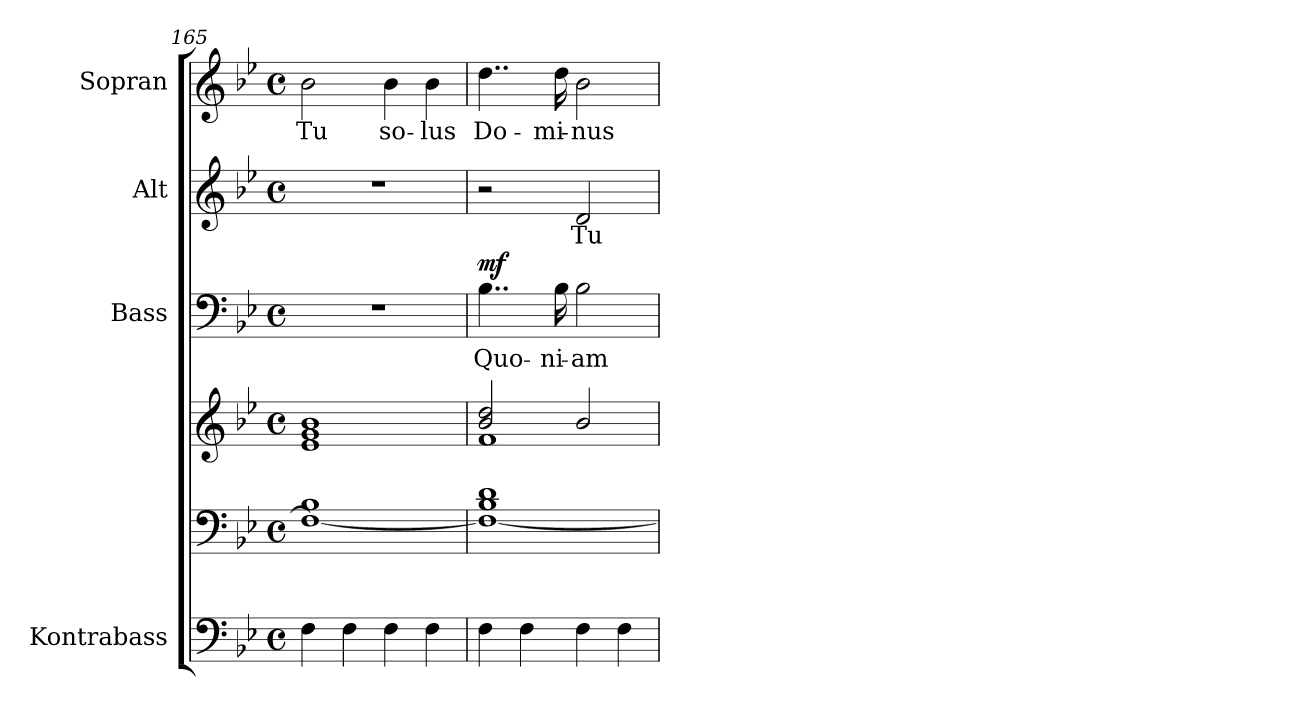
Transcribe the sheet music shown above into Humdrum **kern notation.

**kern	**kern	**kern	**kern	**text	**dynam	**kern	**text	**kern	**text
*part5	*part4	*part4	*part3	*part3	*part3	*part2	*part2	*part1	*part1
*staff6	*staff5	*staff4	*staff3	*staff3	*staff3	*staff2	*staff2	*staff1	*staff1
*I"Kontrabass	*	*	*I"Bass	*	*	*I"Alt	*	*I"Sopran	*
*I'Kb.	*	*	*I'B.	*	*	*I'A.	*	*I'S.	*
*clefF4	*clefF4	*clefG2	*clefF4	*	*	*clefG2	*	*clefG2	*
*ITrd7c12	*	*	*	*	*	*	*	*	*
*k[b-e-]	*k[b-e-]	*k[b-e-]	*k[b-e-]	*	*	*k[b-e-]	*	*k[b-e-]	*
*B-:	*B-:	*B-:	*B-:	*	*	*B-:	*	*B-:	*
*M4/4	*M4/4	*M4/4	*M4/4	*	*	*M4/4	*	*M4/4	*
*met(c)	*met(c)	*met(c)	*met(c)	*	*	*met(c)	*	*met(c)	*
=165	=165	=165	=165	=165	=165	=165	=165	=165	=165
*	*^	*	*	*	*	*	*	*	*
!	!	!	!	!	!	!	!	!	!	!LO:LY:b
4FF\	1B-	1F_	1e- 1g 1b-	1r	.	.	1r	.	2b-\	Tu
4FF\	.	.	.	.	.	.	.	.	.	.
!	!	!	!	!	!	!	!	!	!	!LO:LY:b
4FF\	.	.	.	.	.	.	.	.	4b-\	so-
!	!	!	!	!	!	!	!	!	!	!LO:LY:b
4FF\	.	.	.	.	.	.	.	.	4b-\	-lus
=166	=166	=166	=166	=166	=166	=166	=166	=166	=166	=166
*	*	*	*^	*	*	*	*	*	*	*
!	!	!	!	!	!	!LO:LY:b	!LO:DY:a	!	!	!	!LO:LY:b
4FF\	1B- 1d	1F_	2b-/ 2dd/	1f	4..B-\	Quo-	mf	2r	.	4..dd\	Do-
4FF\	.	.	.	.	.	.	.	.	.	.	.
!	!	!	!	!	!	!LO:LY:b	!	!	!	!	!LO:LY:b
.	.	.	.	.	16B-\	-ni-	.	.	.	16dd\	-mi-
!	!	!	!	!	!	!LO:LY:b	!	!	!LO:LY:b	!	!LO:LY:b
4FF\	.	.	2b-/	.	2B-\	-am	.	2d/	Tu	2b-\	-nus
4FF\	.	.	.	.	.	.	.	.	.	.	.
*	*v	*v	*	*	*	*	*	*	*	*	*
*	*	*v	*v	*	*	*	*	*	*	*
=	=	=	=	=	=	=	=	=	=
*-	*-	*-	*-	*-	*-	*-	*-	*-	*-
